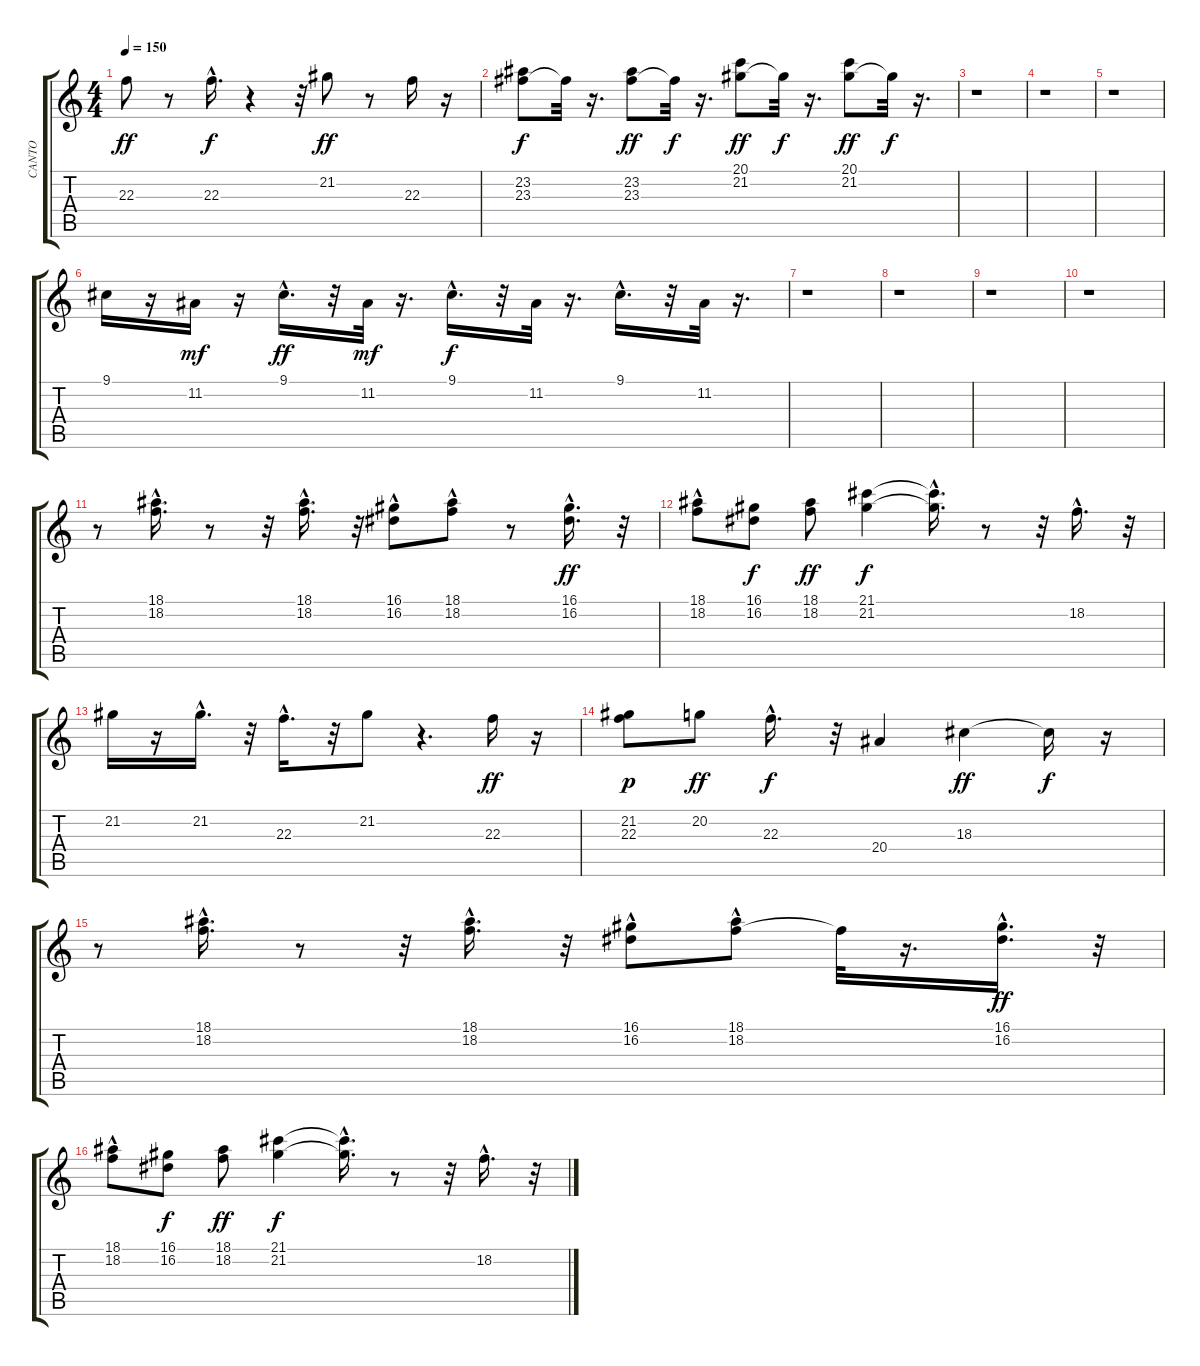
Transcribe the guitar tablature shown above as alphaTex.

\track ("CANTO" "CANTO") {instrument vibraphone}
\staff {score tabs}
\tuning (E4 B3 G3 D3 A2 E2) {hide}
\ts (4 4)
\tempo 150
\clef g2
\ks c
22.3.8{dy ff} r.8 22.3{hac}.16{d dy f} r.4 r.32 21.2.8{dy ff} r.8 22.3.16 r.16 |
(23.2 23.3).8{dy f} 23.3{t}.32 r.16{d} (23.2 23.3).8{dy ff} 23.3{t}.32{dy f} r.16{d} (20.1 21.2).8{dy ff} 21.2{t}.32{dy f} r.16{d} (20.1 21.2).8{dy ff} 21.2{t}.32{dy f} r.16{d} |
r.1 |
r.1 |
r.1 |
9.1.16 r.16 11.2.16{dy mf} r.16 9.1{hac}.16{d dy ff} r.32 11.2.32{dy mf} r.16{d} 9.1{hac}.16{d dy f} r.32 11.2.32 r.16{d} 9.1{hac}.16{d} r.32 11.2.32 r.16{d} |
r.1 |
r.1 |
r.1 |
r.1 |
r.8 (18.1{hac} 18.2{hac}).16{d} r.8 r.32 (18.1{hac} 18.2{hac}).16{d} r.32 (16.1{hac} 16.2).8 (18.1{hac} 18.2).8 r.8 (16.1 16.2{hac}).16{d dy ff} r.32 |
(18.1{hac} 18.2).8 (16.1 16.2).8{dy f} (18.1 18.2).8{dy ff} (21.1 21.2).4{dy f} (21.1{t} 21.2{hac t}).16{d} r.8 r.32 18.2{hac}.16{d} r.32 |
21.2.16 r.16 21.2{hac}.16{d} r.32 22.3{hac}.16{d} r.32 21.2.8 r.4{d} 22.3.16{dy ff} r.16 |
(21.2 22.3).8{dy p} 20.2.8{dy ff} 22.3{hac}.16{d dy f} r.32 20.4.4 18.3.4{dy ff} 18.3{t}.16{dy f} r.16 |
r.8 (18.1{hac} 18.2{hac}).16{d} r.8 r.32 (18.1{hac} 18.2{hac}).16{d} r.32 (16.1{hac} 16.2).8 (18.1{hac} 18.2).8 18.2{t}.32 r.16{d} (16.1 16.2{hac}).16{d dy ff} r.32 |
(18.1{hac} 18.2).8 (16.1 16.2).8{dy f} (18.1 18.2).8{dy ff} (21.1 21.2).4{dy f} (21.1{t} 21.2{hac t}).16{d} r.8 r.32 18.2{hac}.16{d} r.32
